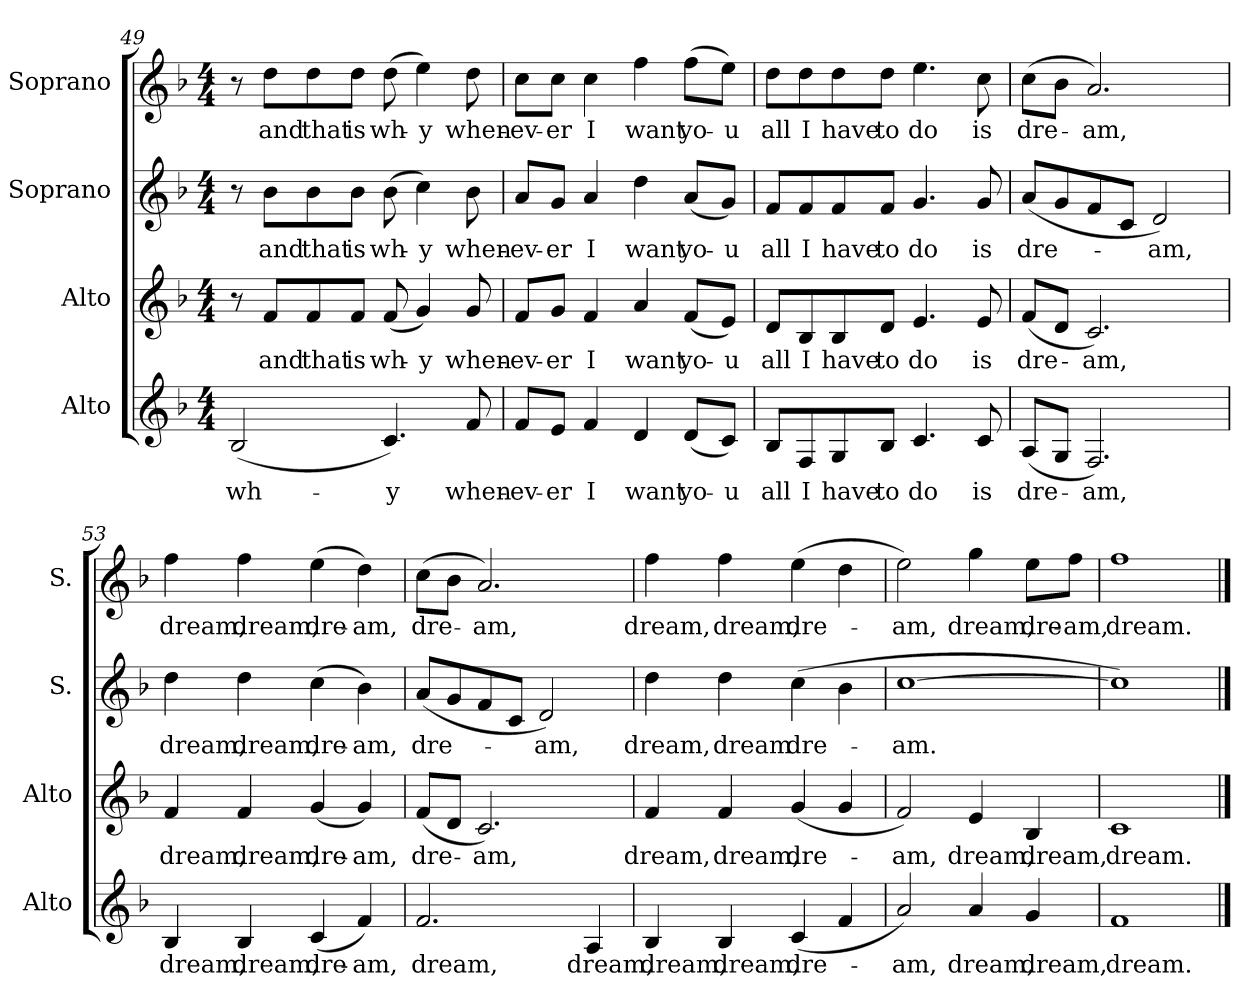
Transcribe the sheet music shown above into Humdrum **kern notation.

**kern	**text	**kern	**text	**kern	**text	**kern	**text
*part4	*part4	*part3	*part3	*part2	*part2	*part1	*part1
*staff4	*staff4	*staff3	*staff3	*staff2	*staff2	*staff1	*staff1
*I"Alto	*	*I"Alto	*	*I"Soprano	*	*I"Soprano	*
*I'Alto	*	*I'Alto	*	*I'S.	*	*I'S.	*
*clefG2	*	*clefG2	*	*clefG2	*	*clefG2	*
*k[b-]	*	*k[b-]	*	*k[b-]	*	*k[b-]	*
*M4/4	*	*M4/4	*	*M4/4	*	*M4/4	*
=49	=49	=49	=49	=49	=49	=49	=49
!	!LO:LY:b	!	!	!	!	!	!
(<2B-/	wh-	8r	.	8r	.	8r	.
!	!	!	!LO:LY:b	!	!LO:LY:b	!	!LO:LY:b
.	.	8f/L	and	8b-\L	and	8dd\L	and
!	!	!	!LO:LY:b	!	!LO:LY:b	!	!LO:LY:b
.	.	8f/	that	8b-\	that	8dd\	that
!	!	!	!LO:LY:b	!	!LO:LY:b	!	!LO:LY:b
.	.	8f/J	is	8b-\J	is	8dd\J	is
!	!LO:LY:b	!	!LO:LY:b	!	!LO:LY:b	!	!LO:LY:b
4.c/)	-y	(<8f/	wh-	(>8b-\	wh-	(>8dd\	wh-
!	!	!	!LO:LY:b	!	!LO:LY:b	!	!LO:LY:b
.	.	4g/)	-y	4cc\)	-y	4ee\)	-y
!	!LO:LY:b	!	!LO:LY:b	!	!LO:LY:b	!	!LO:LY:b
8f/	when-	8g/	when-	8b-\	when-	8dd\	when-
!!LO:LB:g=z
=50	=50	=50	=50	=50	=50	=50	=50
!	!LO:LY:b	!	!LO:LY:b	!	!LO:LY:b	!	!LO:LY:b
8f/L	-ev-	8f/L	-ev-	8a/L	-ev-	8cc\L	-ev-
!	!LO:LY:b	!	!LO:LY:b	!	!LO:LY:b	!	!LO:LY:b
8e/J	-er	8g/J	-er	8g/J	-er	8cc\J	-er
!	!LO:LY:b	!	!LO:LY:b	!	!LO:LY:b	!	!LO:LY:b
4f/	I	4f/	I	4a/	I	4cc\	I
!	!LO:LY:b	!	!LO:LY:b	!	!LO:LY:b	!	!LO:LY:b
4d/	want	4a/	want	4dd\	want	4ff\	want
!	!LO:LY:b	!	!LO:LY:b	!	!LO:LY:b	!	!LO:LY:b
(<8d/L	yo-	(<8f/L	yo-	(<8a/L	yo-	(>8ff\L	yo-
!	!LO:LY:b	!	!LO:LY:b	!	!LO:LY:b	!	!LO:LY:b
8c/J)	-u	8e/J)	-u	8g/J)	-u	8ee\J)	-u
=51	=51	=51	=51	=51	=51	=51	=51
!	!LO:LY:b	!	!LO:LY:b	!	!LO:LY:b	!	!LO:LY:b
8B-/L	all	8d/L	all	8f/L	all	8dd\L	all
!	!LO:LY:b	!	!LO:LY:b	!	!LO:LY:b	!	!LO:LY:b
8F/	I	8B-/	I	8f/	I	8dd\	I
!	!LO:LY:b	!	!LO:LY:b	!	!LO:LY:b	!	!LO:LY:b
8G/	have	8B-/	have	8f/	have	8dd\	have
!	!LO:LY:b	!	!LO:LY:b	!	!LO:LY:b	!	!LO:LY:b
8B-/J	to	8d/J	to	8f/J	to	8dd\J	to
!	!LO:LY:b	!	!LO:LY:b	!	!LO:LY:b	!	!LO:LY:b
4.c/	do	4.e/	do	4.g/	do	4.ee\	do
!	!LO:LY:b	!	!LO:LY:b	!	!LO:LY:b	!	!LO:LY:b
8c/	is	8e/	is	8g/	is	8cc\	is
=52	=52	=52	=52	=52	=52	=52	=52
!	!LO:LY:b	!	!LO:LY:b	!	!LO:LY:b	!	!LO:LY:b
(<8A/L	dre-	(<8f/L	dre-	(<8a/L	dre-	(>8cc\L	dre-
8G/J	.	8d/J	.	8g/	.	8b-\J	.
!	!LO:LY:b	!	!LO:LY:b	!	!	!	!LO:LY:b
2.F/)	-am,	2.c/)	-am,	8f/	.	2.a/)	-am,
.	.	.	.	8c/J	.	.	.
!	!	!	!	!	!LO:LY:b	!	!
.	.	.	.	2d/)	-am,	.	.
=53	=53	=53	=53	=53	=53	=53	=53
!	!LO:LY:b	!	!LO:LY:b	!	!LO:LY:b	!	!LO:LY:b
4B-/	dream,	4f/	dream,	4dd\	dream,	4ff\	dream,
!	!LO:LY:b	!	!LO:LY:b	!	!LO:LY:b	!	!LO:LY:b
4B-/	dream,	4f/	dream,	4dd\	dream,	4ff\	dream,
!	!LO:LY:b	!	!LO:LY:b	!	!LO:LY:b	!	!LO:LY:b
(<4c/	dre-	(<4g/	dre-	(>4cc\	dre-	(>4ee\	dre-
!	!LO:LY:b	!	!LO:LY:b	!	!LO:LY:b	!	!LO:LY:b
4f/)	-am,	4g/)	-am,	4b-\)	-am,	4dd\)	-am,
=54	=54	=54	=54	=54	=54	=54	=54
!	!LO:LY:b	!	!LO:LY:b	!	!LO:LY:b	!	!LO:LY:b
2.f/	dream,	(<8f/L	dre-	(<8a/L	dre-	(>8cc\L	dre-
.	.	8d/J	.	8g/	.	8b-\J	.
!	!	!	!LO:LY:b	!	!	!	!LO:LY:b
.	.	2.c/)	-am,	8f/	.	2.a/)	-am,
.	.	.	.	8c/J	.	.	.
!	!	!	!	!	!LO:LY:b	!	!
.	.	.	.	2d/)	-am,	.	.
!	!LO:LY:b	!	!	!	!	!	!
4A/	dream,	.	.	.	.	.	.
!!LO:LB:g=z
=55	=55	=55	=55	=55	=55	=55	=55
*	*	*	*	*	*	*MM100	*
!	!LO:LY:b	!	!LO:LY:b	!	!LO:LY:b	!	!LO:LY:b
4B-/	dream,	4f/	dream,	4dd\	dream,	4ff\	dream,
!	!LO:LY:b	!	!LO:LY:b	!	!LO:LY:b	!	!LO:LY:b
4B-/	dream,	4f/	dream,	4dd\	dream	4ff\	dream,
!	!LO:LY:b	!	!LO:LY:b	!	!LO:LY:b	!	!LO:LY:b
(<4c/	dre-	(<4g/	dre-	(>4cc\	dre-	(>4ee\	dre-
4f/	.	4g/	.	4b-\	.	4dd\	.
=56	=56	=56	=56	=56	=56	=56	=56
*	*	*	*	*	*	*MM90	*
!	!LO:LY:b	!	!LO:LY:b	!	!LO:LY:b	!	!LO:LY:b
2a/)	-am,	2f/)	-am,	[1cc	-am.	2ee\)	-am,
!	!LO:LY:b	!	!LO:LY:b	!	!	!	!LO:LY:b
4a/	dream,	4e/	dream,	.	.	4gg\	dream,
!	!LO:LY:b	!	!LO:LY:b	!	!	!	!LO:LY:b
4g/	dream,	4B-/	dream,	.	.	8ee\L	dre-
!	!	!	!	!	!	!	!LO:LY:b
.	.	.	.	.	.	8ff\J	-am,
=57	=57	=57	=57	=57	=57	=57	=57
!	!LO:LY:b	!	!LO:LY:b	!	!	!	!LO:LY:b
1f	dream.	1c	dream.	1cc])	.	1ff	dream.
==	==	==	==	==	==	==	==
*-	*-	*-	*-	*-	*-	*-	*-
